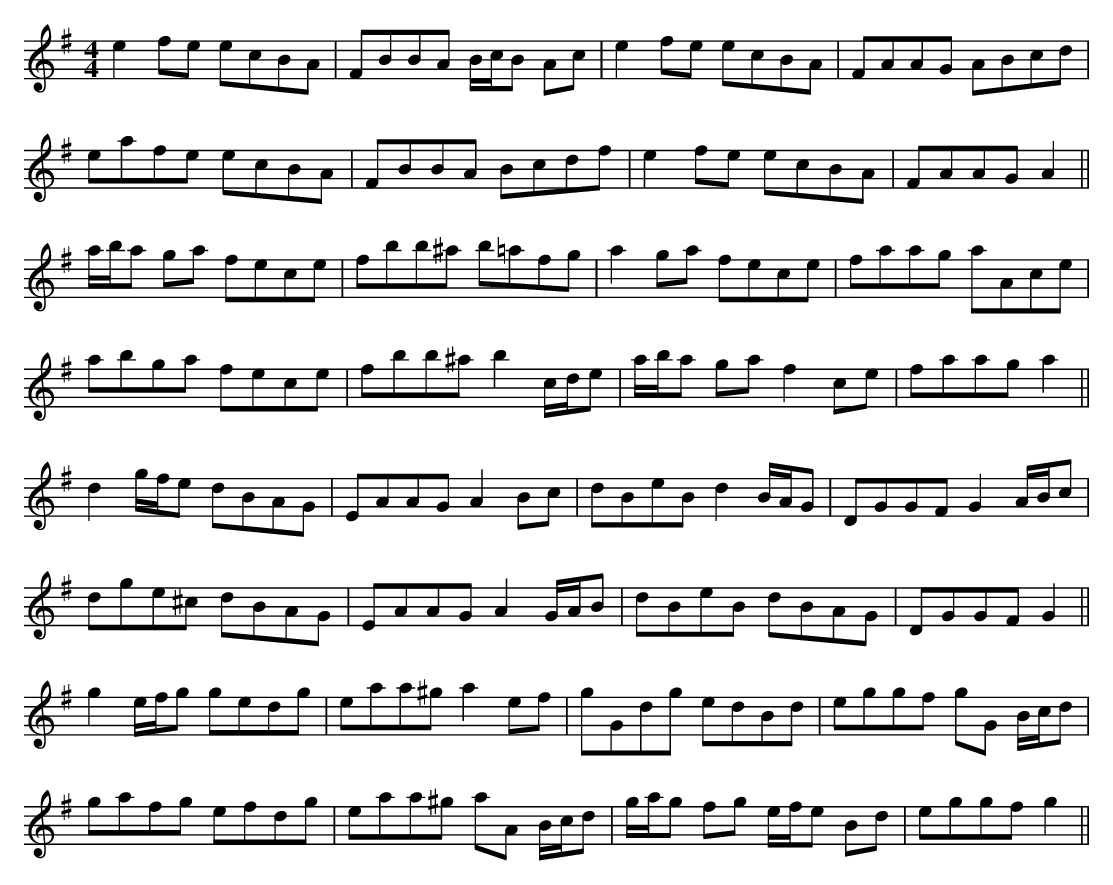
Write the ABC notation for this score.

X:1
M:4/4
K:G
e2 fe ecBA|FBBA B/c/B Ac|e2 fe ecBA|FAAG ABcd|
eafe ecBA|FBBA Bcdf|e2 fe ecBA|FAAG A2||
a/b/a ga fece|fbb^a b=afg|a2 ga fece|faag aAce|
abga fece|fbb^a b2 c/d/e|a/b/a ga f2 ce|faag a2||
d2 g/f/e dBAG|EAAG A2 Bc|dBeB d2 B/A/G|DGGF G2 A/B/c|
dge^c dBAG|EAAG A2 G/A/B|dBeB dBAG|DGGF G2||
g2 e/f/g gedg|eaa^g a2 ef|gGdg edBd|eggf gG B/c/d|
gafg efdg|eaa^g aA B/c/d|g/a/g fg e/f/e Bd|eggf g2||
